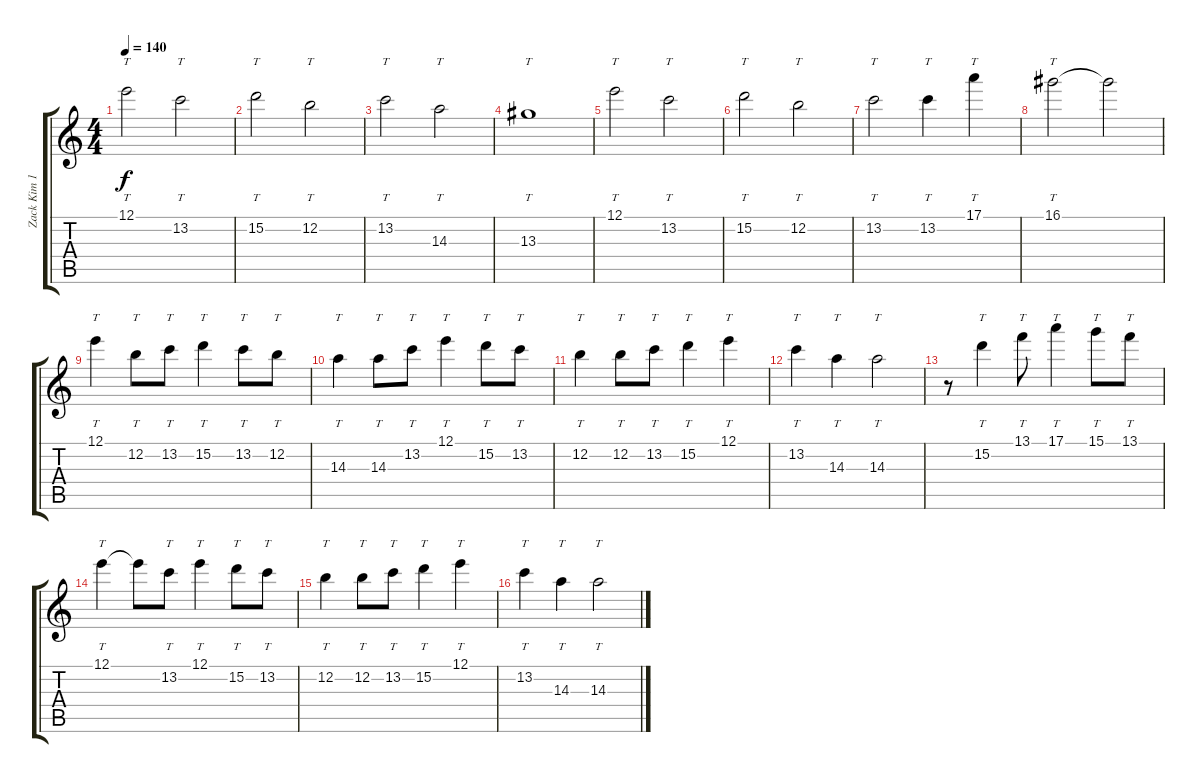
\track ("Zack Kim 1" "Zack Kim 1") {instrument acousticguitarsteel}
\staff {score tabs}
\tuning (E4 B3 G3 D3 A2 E2) {hide}
\ts (4 4)
\tempo 140
\clef g2
\ks c
12.1.2{tt dy f} 13.2.2{tt} |
15.2.2{tt} 12.2.2{tt} |
13.2.2{tt} 14.3.2{tt} |
13.3.1{tt} |
12.1.2{tt} 13.2.2{tt} |
15.2.2{tt} 12.2.2{tt} |
13.2.2{tt} 13.2.4{tt} 17.1.4{tt} |
16.1.2{tt} 16.1{t}.2 |
12.1.4{tt} 12.2.8{tt} 13.2.8{tt} 15.2.4{tt} 13.2.8{tt} 12.2.8{tt} |
14.3.4{tt} 14.3.8{tt} 13.2.8{tt} 12.1.4{tt} 15.2.8{tt} 13.2.8{tt} |
12.2.4{tt} 12.2.8{tt} 13.2.8{tt} 15.2.4{tt} 12.1.4{tt} |
13.2.4{tt} 14.3.4{tt} 14.3.2{tt} |
r.8 15.2.4{tt} 13.1.8{tt} 17.1.4{tt} 15.1.8{tt} 13.1.8{tt} |
12.1.4{tt} 12.1{t}.8 13.2.8{tt} 12.1.4{tt} 15.2.8{tt} 13.2.8{tt} |
12.2.4{tt} 12.2.8{tt} 13.2.8{tt} 15.2.4{tt} 12.1.4{tt} |
13.2.4{tt} 14.3.4{tt} 14.3.2{tt}
